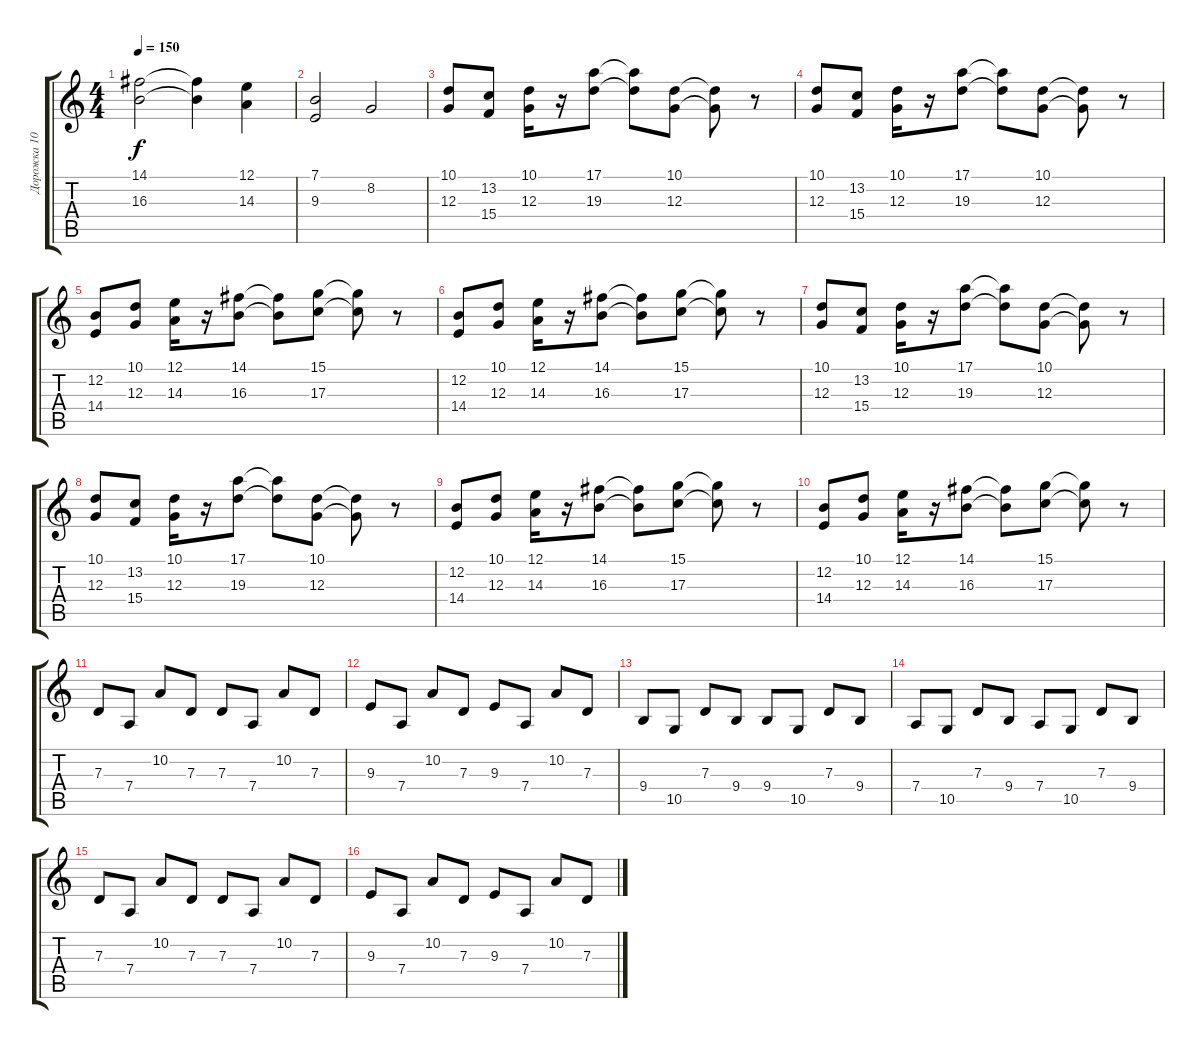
\track ("Дорожка 10" "Дорожка 10") {instrument viola}
\staff {score tabs}
\tuning (E4 B3 G3 D3 A2 E2) {hide}
\ts (4 4)
\tempo 150
\clef g2
\ks c
(14.1 16.3).2{dy f} (14.1{t} 16.3{t}).4 (12.1 14.3).4 |
(7.1 9.3).2 8.2.2 |
(10.1 12.3).8 (13.2 15.4).8 (10.1 12.3).16 r.16 (17.1 19.3).8 (17.1{t} 19.3{t}).8 (10.1 12.3).8 (10.1{t} 12.3{t}).8 r.8 |
(10.1 12.3).8 (13.2 15.4).8 (10.1 12.3).16 r.16 (17.1 19.3).8 (17.1{t} 19.3{t}).8 (10.1 12.3).8 (10.1{t} 12.3{t}).8 r.8 |
(12.2 14.4).8 (10.1 12.3).8 (12.1 14.3).16 r.16 (14.1 16.3).8 (14.1{t} 16.3{t}).8 (15.1 17.3).8 (15.1{t} 17.3{t}).8 r.8 |
(12.2 14.4).8 (10.1 12.3).8 (12.1 14.3).16 r.16 (14.1 16.3).8 (14.1{t} 16.3{t}).8 (15.1 17.3).8 (15.1{t} 17.3{t}).8 r.8 |
(10.1 12.3).8 (13.2 15.4).8 (10.1 12.3).16 r.16 (17.1 19.3).8 (17.1{t} 19.3{t}).8 (10.1 12.3).8 (10.1{t} 12.3{t}).8 r.8 |
(10.1 12.3).8 (13.2 15.4).8 (10.1 12.3).16 r.16 (17.1 19.3).8 (17.1{t} 19.3{t}).8 (10.1 12.3).8 (10.1{t} 12.3{t}).8 r.8 |
(12.2 14.4).8 (10.1 12.3).8 (12.1 14.3).16 r.16 (14.1 16.3).8 (14.1{t} 16.3{t}).8 (15.1 17.3).8 (15.1{t} 17.3{t}).8 r.8 |
(12.2 14.4).8 (10.1 12.3).8 (12.1 14.3).16 r.16 (14.1 16.3).8 (14.1{t} 16.3{t}).8 (15.1 17.3).8 (15.1{t} 17.3{t}).8 r.8 |
7.3.8 7.4.8 10.2.8 7.3.8 7.3.8 7.4.8 10.2.8 7.3.8 |
9.3.8 7.4.8 10.2.8 7.3.8 9.3.8 7.4.8 10.2.8 7.3.8 |
9.4.8 10.5.8 7.3.8 9.4.8 9.4.8 10.5.8 7.3.8 9.4.8 |
7.4.8 10.5.8 7.3.8 9.4.8 7.4.8 10.5.8 7.3.8 9.4.8 |
7.3.8 7.4.8 10.2.8 7.3.8 7.3.8 7.4.8 10.2.8 7.3.8 |
9.3.8 7.4.8 10.2.8 7.3.8 9.3.8 7.4.8 10.2.8 7.3.8
